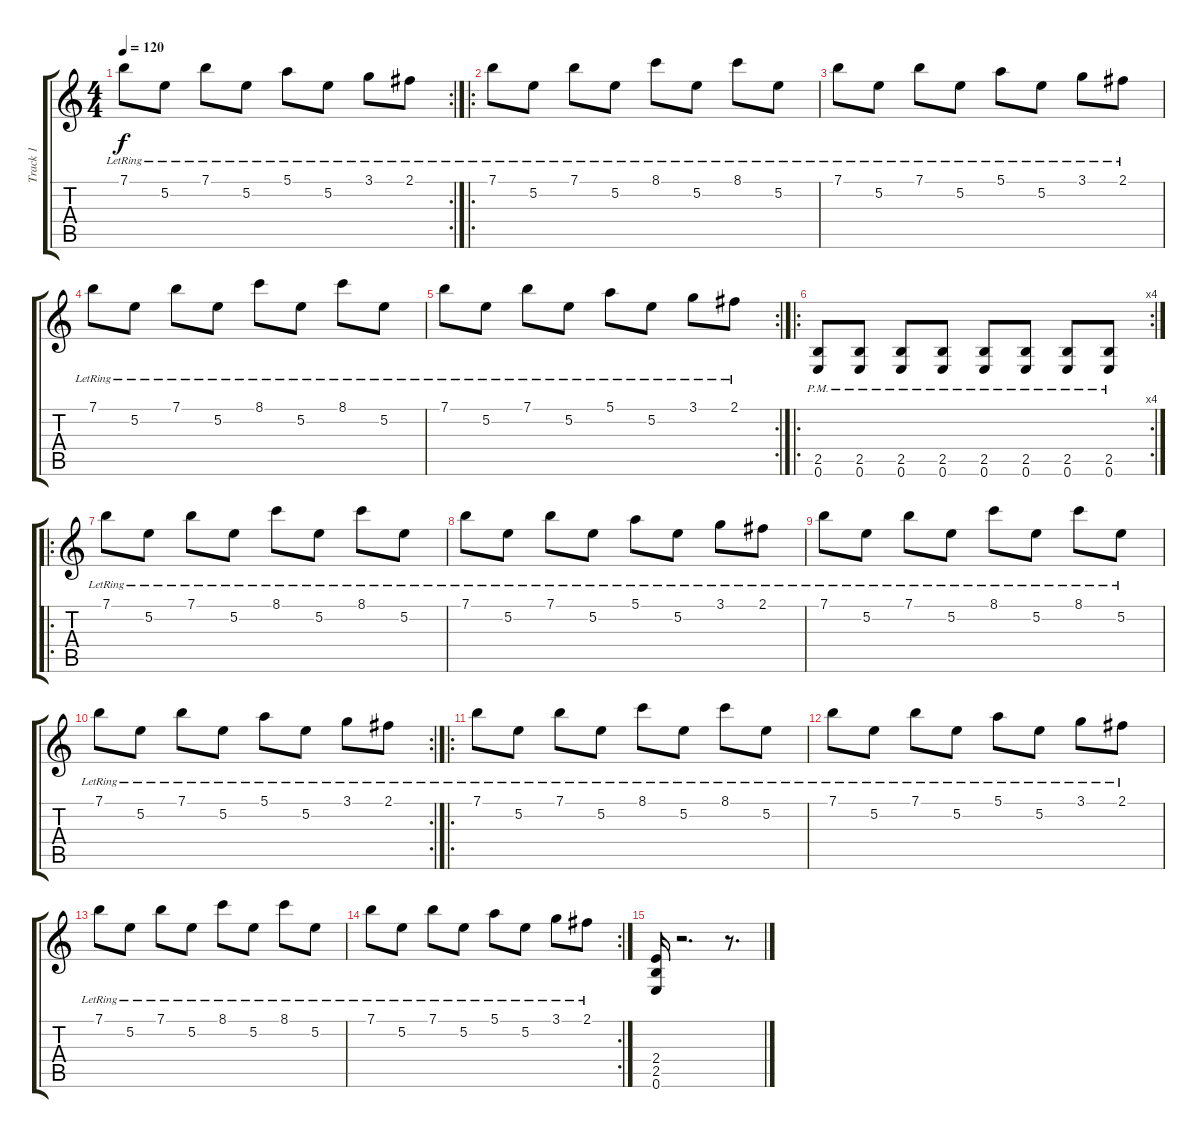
\track ("Track 1" "Track 1") {instrument distortionguitar}
\staff {score tabs}
\tuning (E4 B3 G3 D3 A2 E2) {hide}
\rc 2
\ts (4 4)
\tempo 120
\clef g2
\ks c
7.1{lr}.8{dy f} 5.2{lr}.8 7.1{lr}.8 5.2{lr}.8 5.1{lr}.8 5.2{lr}.8 3.1{lr}.8 2.1{lr}.8 |
\ro
7.1{lr}.8{instrument acousticguitarsteel} 5.2{lr}.8 7.1{lr}.8 5.2{lr}.8 8.1{lr}.8 5.2{lr}.8 8.1{lr}.8 5.2{lr}.8 |
7.1{lr}.8 5.2{lr}.8 7.1{lr}.8 5.2{lr}.8 5.1{lr}.8 5.2{lr}.8 3.1{lr}.8 2.1{lr}.8 |
7.1{lr}.8 5.2{lr}.8 7.1{lr}.8 5.2{lr}.8 8.1{lr}.8 5.2{lr}.8 8.1{lr}.8 5.2{lr}.8 |
\rc 2
7.1{lr}.8 5.2{lr}.8 7.1{lr}.8 5.2{lr}.8 5.1{lr}.8 5.2{lr}.8 3.1{lr}.8 2.1{lr}.8 |
\ro
\rc 4
(2.5{pm} 0.6{pm}).8{instrument distortionguitar} (2.5{pm} 0.6{pm}).8 (2.5{pm} 0.6{pm}).8 (2.5{pm} 0.6{pm}).8 (2.5{pm} 0.6{pm}).8 (2.5{pm} 0.6{pm}).8 (2.5{pm} 0.6{pm}).8 (2.5{pm} 0.6{pm}).8 |
\ro
7.1{lr}.8 5.2{lr}.8 7.1{lr}.8 5.2{lr}.8 8.1{lr}.8 5.2{lr}.8 8.1{lr}.8 5.2{lr}.8 |
7.1{lr}.8 5.2{lr}.8 7.1{lr}.8 5.2{lr}.8 5.1{lr}.8 5.2{lr}.8 3.1{lr}.8 2.1{lr}.8 |
7.1{lr}.8 5.2{lr}.8 7.1{lr}.8 5.2{lr}.8 8.1{lr}.8 5.2{lr}.8 8.1{lr}.8 5.2{lr}.8 |
\rc 2
7.1{lr}.8 5.2{lr}.8 7.1{lr}.8 5.2{lr}.8 5.1{lr}.8 5.2{lr}.8 3.1{lr}.8 2.1{lr}.8 |
\ro
7.1{lr}.8 5.2{lr}.8 7.1{lr}.8 5.2{lr}.8 8.1{lr}.8 5.2{lr}.8 8.1{lr}.8 5.2{lr}.8 |
7.1{lr}.8 5.2{lr}.8 7.1{lr}.8 5.2{lr}.8 5.1{lr}.8 5.2{lr}.8 3.1{lr}.8 2.1{lr}.8 |
7.1{lr}.8 5.2{lr}.8 7.1{lr}.8 5.2{lr}.8 8.1{lr}.8 5.2{lr}.8 8.1{lr}.8 5.2{lr}.8 |
\rc 2
7.1{lr}.8 5.2{lr}.8 7.1{lr}.8 5.2{lr}.8 5.1{lr}.8 5.2{lr}.8 3.1{lr}.8 2.1{lr}.8 |
(2.4 2.5 0.6).16 r.2{d} r.8{d}
